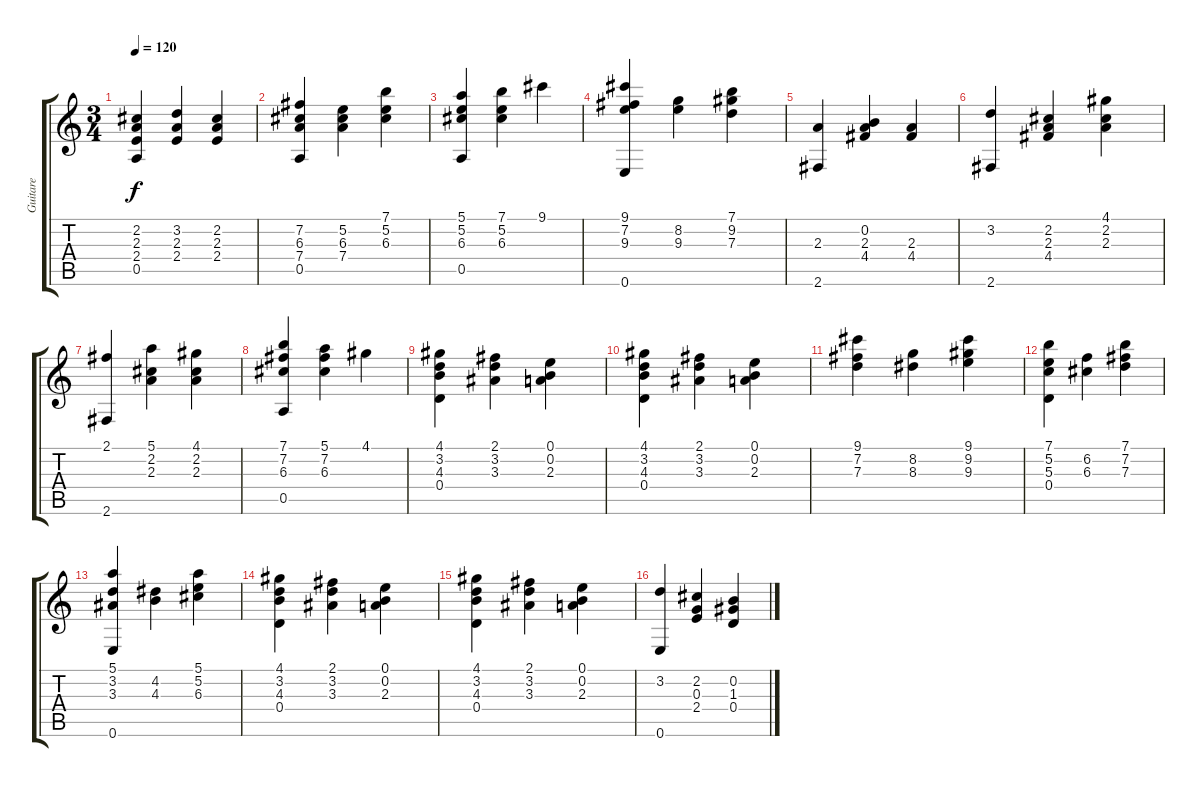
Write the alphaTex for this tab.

\track ("Guitare" "Guitare") {instrument acousticguitarnylon}
\staff {score tabs}
\tuning (E4 B3 G3 D3 A2 E2) {hide}
\ts (3 4)
\tempo 120
\clef g2
\ks c
(2.2 2.3 2.4 0.5).4{dy f} (3.2 2.3 2.4).4 (2.2 2.3 2.4).4 |
(7.2 6.3 7.4 0.5).4 (5.2 6.3 7.4).4 (7.1 5.2 6.3).4 |
(5.1 5.2 6.3 0.5).4 (7.1 5.2 6.3).4 9.1.4 |
(9.1 7.2 9.3 0.6).4 (8.2 9.3).4 (7.1 9.2 7.3).4 |
(2.3 2.6).4 (0.2 2.3 4.4).4 (2.3 4.4).4 |
(3.2 2.6).4 (2.2 2.3 4.4).4 (4.1 2.2 2.3).4 |
(2.1 2.6).4 (5.1 2.2 2.3).4 (4.1 2.2 2.3).4 |
(7.1 7.2 6.3 0.5).4 (5.1 7.2 6.3).4 4.1.4 |
(4.1 3.2 4.3 0.4).4 (2.1 3.2 3.3).4 (0.1 0.2 2.3).4 |
(4.1 3.2 4.3 0.4).4 (2.1 3.2 3.3).4 (0.1 0.2 2.3).4 |
(9.1 7.2 7.3).4 (8.2 8.3).4 (9.1 9.2 9.3).4 |
(7.1 5.2 5.3 0.4).4 (6.2 6.3).4 (7.1 7.2 7.3).4 |
(5.1 3.2 3.3 0.6).4 (4.2 4.3).4 (5.1 5.2 6.3).4 |
(4.1 3.2 4.3 0.4).4 (2.1 3.2 3.3).4 (0.1 0.2 2.3).4 |
(4.1 3.2 4.3 0.4).4 (2.1 3.2 3.3).4 (0.1 0.2 2.3).4 |
(3.2 0.6).4 (2.2 0.3 2.4).4 (0.2 1.3 0.4).4
